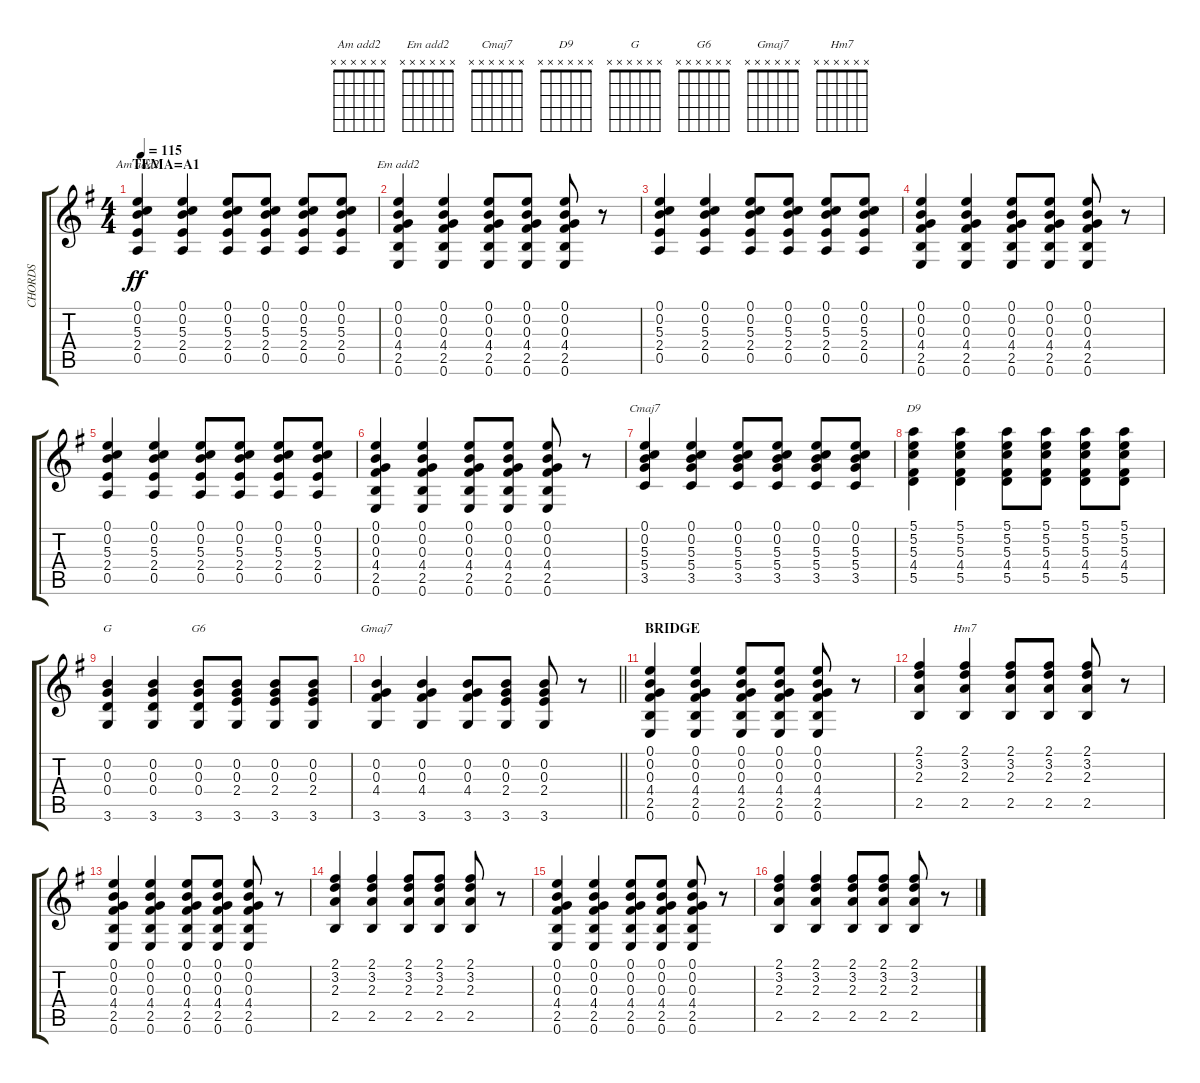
\track ("CHORDS" "CHORDS") {instrument acousticguitarsteel}
\staff {score tabs}
\tuning (E4 B3 G3 D3 A2 E2) {hide}
\chord ("Am add2" x x x x x x)
\chord ("Em add2" x x x x x x)
\chord ("Cmaj7" x x x x x x)
\chord ("D9" x x x x x x)
\chord ("G" x x x x x x)
\chord ("G6" x x x x x x)
\chord ("Gmaj7" x x x x x x)
\chord ("Hm7" x x x x x x)
\ts (4 4)
\section ("" "TEMA=A1")
\tempo 115
\clef g2
\ks eminor
(0.1 0.2 5.3 2.4 0.5).4{ch "Am add2" dy ff} (0.1 0.2 5.3 2.4 0.5).4 (0.1 0.2 5.3 2.4 0.5).8 (0.1 0.2 5.3 2.4 0.5).8 (0.1 0.2 5.3 2.4 0.5).8 (0.1 0.2 5.3 2.4 0.5).8 |
(0.1 0.2 0.3 4.4 2.5 0.6).4{ch "Em add2"} (0.1 0.2 0.3 4.4 2.5 0.6).4 (0.1 0.2 0.3 4.4 2.5 0.6).8 (0.1 0.2 0.3 4.4 2.5 0.6).8 (0.1 0.2 0.3 4.4 2.5 0.6).8 r.8 |
(0.1 0.2 5.3 2.4 0.5).4 (0.1 0.2 5.3 2.4 0.5).4 (0.1 0.2 5.3 2.4 0.5).8 (0.1 0.2 5.3 2.4 0.5).8 (0.1 0.2 5.3 2.4 0.5).8 (0.1 0.2 5.3 2.4 0.5).8 |
(0.1 0.2 0.3 4.4 2.5 0.6).4 (0.1 0.2 0.3 4.4 2.5 0.6).4 (0.1 0.2 0.3 4.4 2.5 0.6).8 (0.1 0.2 0.3 4.4 2.5 0.6).8 (0.1 0.2 0.3 4.4 2.5 0.6).8 r.8 |
(0.1 0.2 5.3 2.4 0.5).4 (0.1 0.2 5.3 2.4 0.5).4 (0.1 0.2 5.3 2.4 0.5).8 (0.1 0.2 5.3 2.4 0.5).8 (0.1 0.2 5.3 2.4 0.5).8 (0.1 0.2 5.3 2.4 0.5).8 |
(0.1 0.2 0.3 4.4 2.5 0.6).4 (0.1 0.2 0.3 4.4 2.5 0.6).4 (0.1 0.2 0.3 4.4 2.5 0.6).8 (0.1 0.2 0.3 4.4 2.5 0.6).8 (0.1 0.2 0.3 4.4 2.5 0.6).8 r.8 |
(0.1 0.2 5.3 5.4 3.5).4{ch "Cmaj7"} (0.1 0.2 5.3 5.4 3.5).4 (0.1 0.2 5.3 5.4 3.5).8 (0.1 0.2 5.3 5.4 3.5).8 (0.1 0.2 5.3 5.4 3.5).8 (0.1 0.2 5.3 5.4 3.5).8 |
(5.1 5.2 5.3 4.4 5.5).4{ch "D9"} (5.1 5.2 5.3 4.4 5.5).4 (5.1 5.2 5.3 4.4 5.5).8 (5.1 5.2 5.3 4.4 5.5).8 (5.1 5.2 5.3 4.4 5.5).8 (5.1 5.2 5.3 4.4 5.5).8 |
(0.2 0.3 0.4 3.6).4{ch "G"} (0.2 0.3 0.4 3.6).4 (0.2 0.3 0.4 3.6).8{ch "G6"} (0.2 0.3 2.4 3.6).8 (0.2 0.3 2.4 3.6).8 (0.2 0.3 2.4 3.6).8 |
\barLineRight lightlight
(0.2 0.3 4.4 3.6).4{ch "Gmaj7"} (0.2 0.3 4.4 3.6).4 (0.2 0.3 4.4 3.6).8 (0.2 0.3 2.4 3.6).8 (0.2 0.3 2.4 3.6).8 r.8 |
\section ("" "BRIDGE")
(0.1 0.2 0.3 4.4 2.5 0.6).4 (0.1 0.2 0.3 4.4 2.5 0.6).4 (0.1 0.2 0.3 4.4 2.5 0.6).8 (0.1 0.2 0.3 4.4 2.5 0.6).8 (0.1 0.2 0.3 4.4 2.5 0.6).8 r.8 |
(2.1 3.2 2.3 2.5).4 (2.1 3.2 2.3 2.5).4{ch "Hm7"} (2.1 3.2 2.3 2.5).8 (2.1 3.2 2.3 2.5).8 (2.1 3.2 2.3 2.5).8 r.8 |
(0.1 0.2 0.3 4.4 2.5 0.6).4 (0.1 0.2 0.3 4.4 2.5 0.6).4 (0.1 0.2 0.3 4.4 2.5 0.6).8 (0.1 0.2 0.3 4.4 2.5 0.6).8 (0.1 0.2 0.3 4.4 2.5 0.6).8 r.8 |
(2.1 3.2 2.3 2.5).4 (2.1 3.2 2.3 2.5).4 (2.1 3.2 2.3 2.5).8 (2.1 3.2 2.3 2.5).8 (2.1 3.2 2.3 2.5).8 r.8 |
(0.1 0.2 0.3 4.4 2.5 0.6).4 (0.1 0.2 0.3 4.4 2.5 0.6).4 (0.1 0.2 0.3 4.4 2.5 0.6).8 (0.1 0.2 0.3 4.4 2.5 0.6).8 (0.1 0.2 0.3 4.4 2.5 0.6).8 r.8 |
(2.1 3.2 2.3 2.5).4 (2.1 3.2 2.3 2.5).4 (2.1 3.2 2.3 2.5).8 (2.1 3.2 2.3 2.5).8 (2.1 3.2 2.3 2.5).8 r.8
